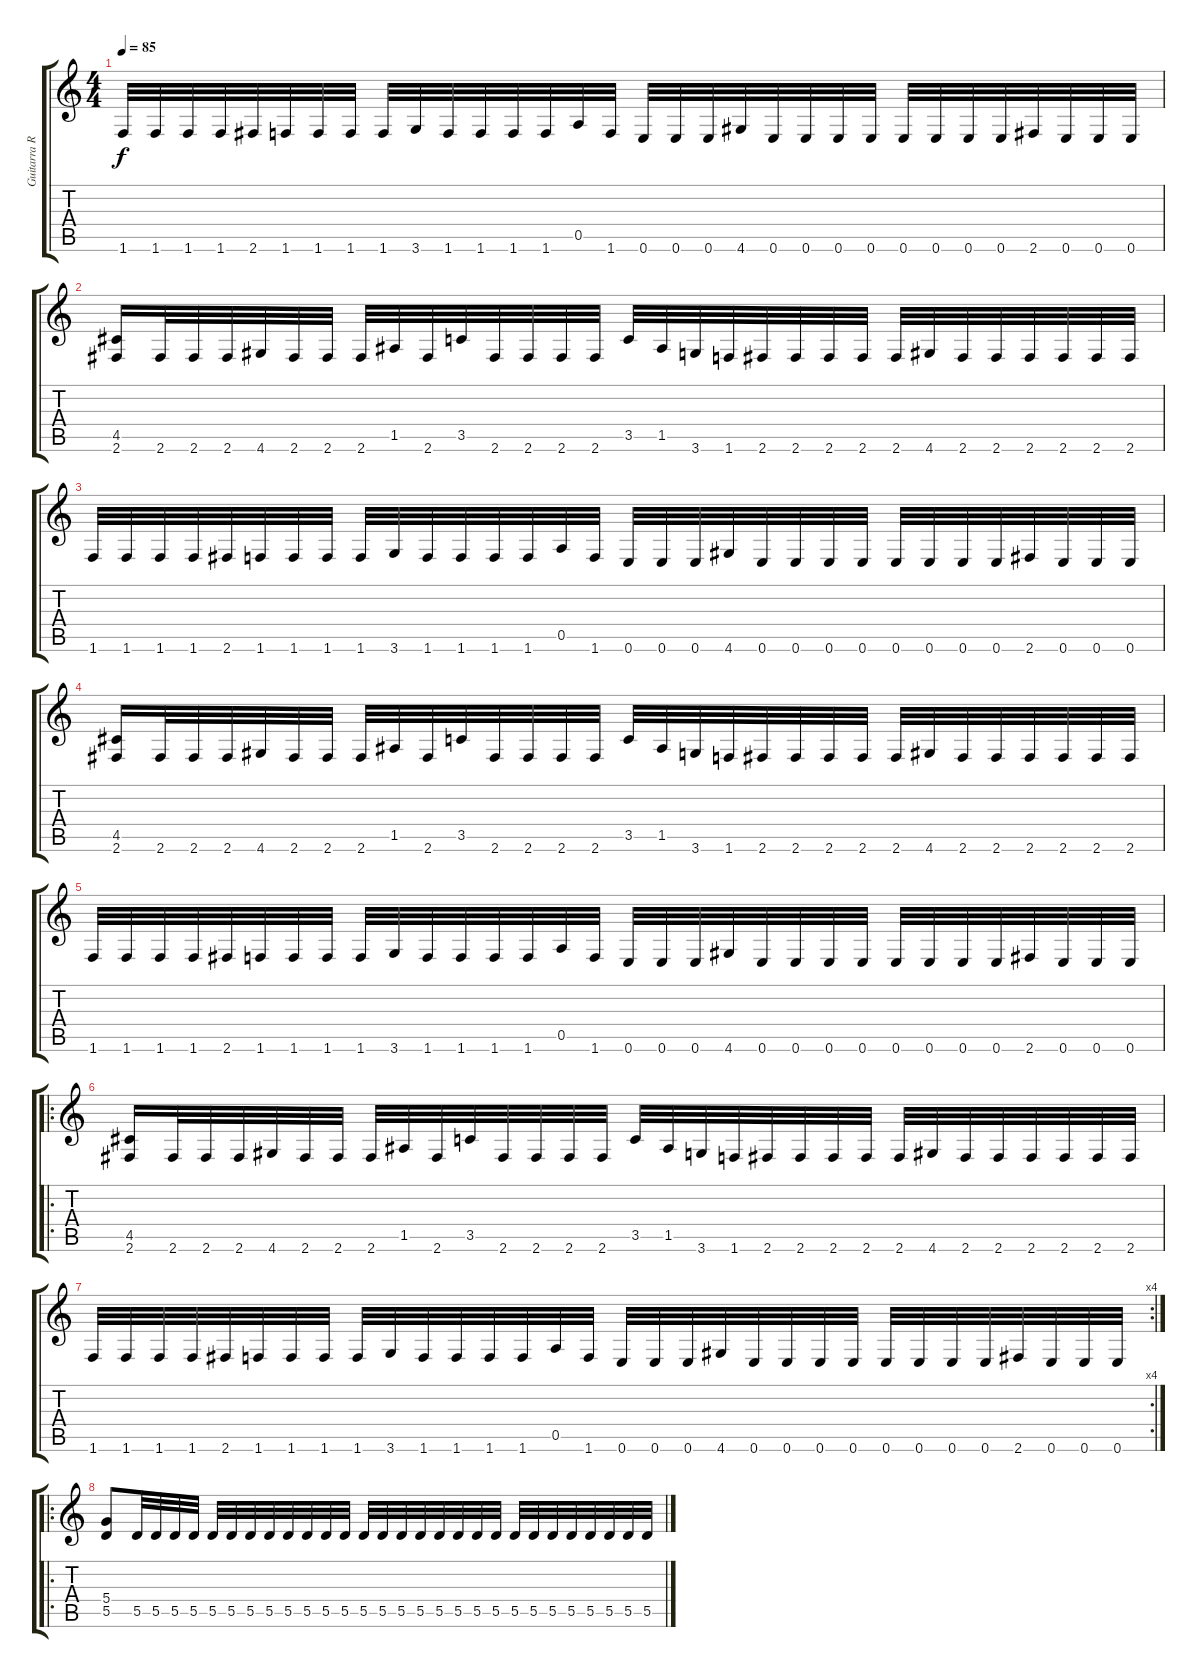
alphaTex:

\track ("Guitarra Rítmica" "Guitarra R") {instrument distortionguitar}
\staff {score tabs}
\tuning (E4 B3 G3 D3 A2 E2) {hide}
\ts (4 4)
\tempo 85
\clef g2
\ks c
1.6.32{dy f} 1.6.32 1.6.32 1.6.32 2.6.32 1.6.32 1.6.32 1.6.32 1.6.32 3.6.32 1.6.32 1.6.32 1.6.32 1.6.32 0.5.32 1.6.32 0.6.32 0.6.32 0.6.32 4.6.32 0.6.32 0.6.32 0.6.32 0.6.32 0.6.32 0.6.32 0.6.32 0.6.32 2.6.32 0.6.32 0.6.32 0.6.32 |
(4.5 2.6).16 2.6.32 2.6.32 2.6.32 4.6.32 2.6.32 2.6.32 2.6.32 1.5.32 2.6.32 3.5.32 2.6.32 2.6.32 2.6.32 2.6.32 3.5.32 1.5.32 3.6.32 1.6.32 2.6.32 2.6.32 2.6.32 2.6.32 2.6.32 4.6.32 2.6.32 2.6.32 2.6.32 2.6.32 2.6.32 2.6.32 |
1.6.32 1.6.32 1.6.32 1.6.32 2.6.32 1.6.32 1.6.32 1.6.32 1.6.32 3.6.32 1.6.32 1.6.32 1.6.32 1.6.32 0.5.32 1.6.32 0.6.32 0.6.32 0.6.32 4.6.32 0.6.32 0.6.32 0.6.32 0.6.32 0.6.32 0.6.32 0.6.32 0.6.32 2.6.32 0.6.32 0.6.32 0.6.32 |
(4.5 2.6).16 2.6.32 2.6.32 2.6.32 4.6.32 2.6.32 2.6.32 2.6.32 1.5.32 2.6.32 3.5.32 2.6.32 2.6.32 2.6.32 2.6.32 3.5.32 1.5.32 3.6.32 1.6.32 2.6.32 2.6.32 2.6.32 2.6.32 2.6.32 4.6.32 2.6.32 2.6.32 2.6.32 2.6.32 2.6.32 2.6.32 |
1.6.32 1.6.32 1.6.32 1.6.32 2.6.32 1.6.32 1.6.32 1.6.32 1.6.32 3.6.32 1.6.32 1.6.32 1.6.32 1.6.32 0.5.32 1.6.32 0.6.32 0.6.32 0.6.32 4.6.32 0.6.32 0.6.32 0.6.32 0.6.32 0.6.32 0.6.32 0.6.32 0.6.32 2.6.32 0.6.32 0.6.32 0.6.32 |
\ro
(4.5 2.6).16 2.6.32 2.6.32 2.6.32 4.6.32 2.6.32 2.6.32 2.6.32 1.5.32 2.6.32 3.5.32 2.6.32 2.6.32 2.6.32 2.6.32 3.5.32 1.5.32 3.6.32 1.6.32 2.6.32 2.6.32 2.6.32 2.6.32 2.6.32 4.6.32 2.6.32 2.6.32 2.6.32 2.6.32 2.6.32 2.6.32 |
\rc 4
1.6.32 1.6.32 1.6.32 1.6.32 2.6.32 1.6.32 1.6.32 1.6.32 1.6.32 3.6.32 1.6.32 1.6.32 1.6.32 1.6.32 0.5.32 1.6.32 0.6.32 0.6.32 0.6.32 4.6.32 0.6.32 0.6.32 0.6.32 0.6.32 0.6.32 0.6.32 0.6.32 0.6.32 2.6.32 0.6.32 0.6.32 0.6.32 |
\ro
(5.4 5.5).8 5.5.32 5.5.32 5.5.32 5.5.32 5.5.32 5.5.32 5.5.32 5.5.32 5.5.32 5.5.32 5.5.32 5.5.32 5.5.32 5.5.32 5.5.32 5.5.32 5.5.32 5.5.32 5.5.32 5.5.32 5.5.32 5.5.32 5.5.32 5.5.32 5.5.32 5.5.32 5.5.32 5.5.32
